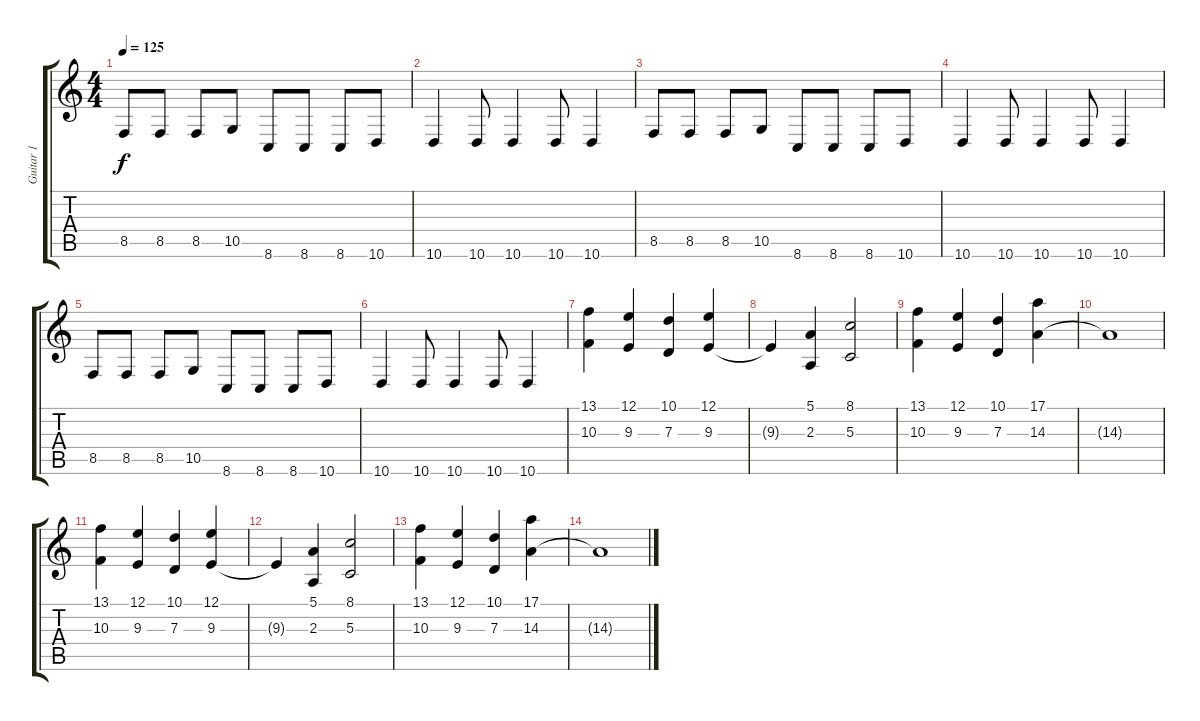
\track ("Guitar 1" "Guitar 1") {instrument lead4chiff}
\staff {score tabs}
\tuning (E4 B3 G3 D3 A2 E2) {hide}
\ts (4 4)
\tempo 125
\clef g2
\ks c
8.5.8{dy f} 8.5.8 8.5.8 10.5.8 8.6.8 8.6.8 8.6.8 10.6.8 |
10.6.4 10.6.8 10.6.4 10.6.8 10.6.4 |
8.5.8 8.5.8 8.5.8 10.5.8 8.6.8 8.6.8 8.6.8 10.6.8 |
10.6.4 10.6.8 10.6.4 10.6.8 10.6.4 |
8.5.8 8.5.8 8.5.8 10.5.8 8.6.8 8.6.8 8.6.8 10.6.8 |
10.6.4 10.6.8 10.6.4 10.6.8 10.6.4 |
(13.1 10.3).4{volume 8 instrument stringensemble1} (12.1 9.3).4 (10.1 7.3).4 (12.1 9.3).4 |
9.3{t}.4 (5.1 2.3).4 (8.1 5.3).2 |
(13.1 10.3).4 (12.1 9.3).4 (10.1 7.3).4 (17.1 14.3).4 |
14.3{t}.1 |
(13.1 10.3).4{volume 8 instrument stringensemble1} (12.1 9.3).4 (10.1 7.3).4 (12.1 9.3).4 |
9.3{t}.4 (5.1 2.3).4 (8.1 5.3).2 |
(13.1 10.3).4 (12.1 9.3).4 (10.1 7.3).4 (17.1 14.3).4 |
14.3{t}.1
